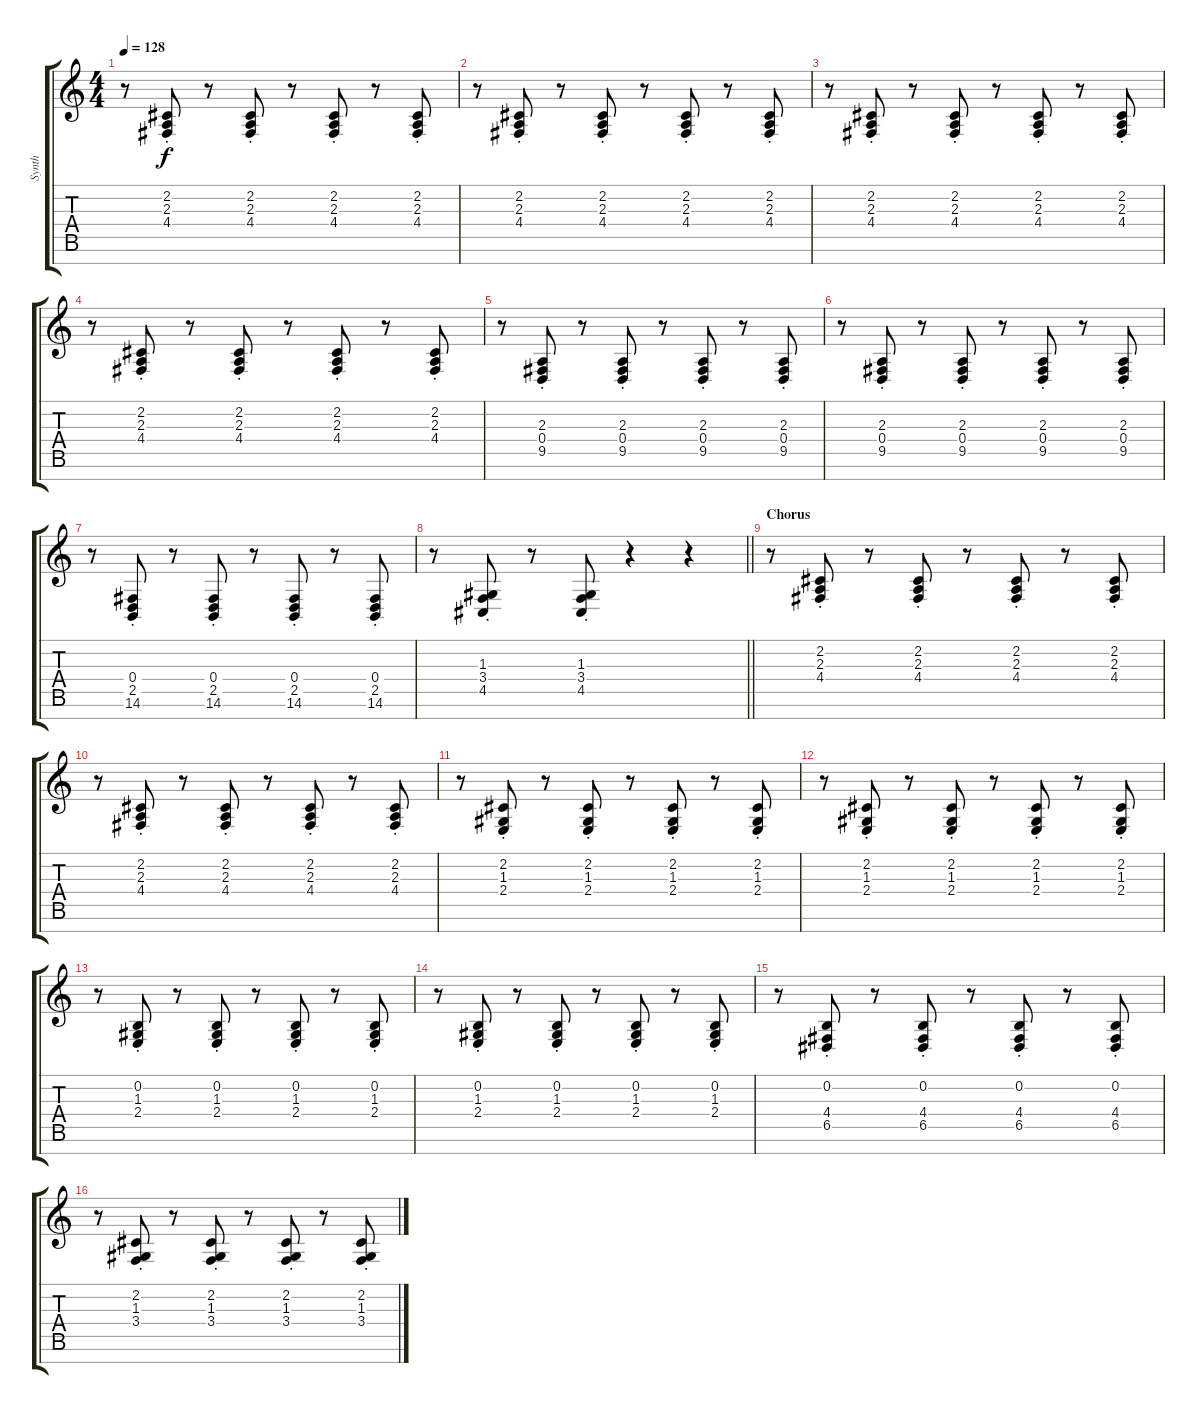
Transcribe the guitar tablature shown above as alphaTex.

\track ("Synth" "Synth") {instrument altosax}
\staff {score tabs}
\tuning (E4 B3 G3 D3 A2 E2 B1) {hide}
\ts (4 4)
\tempo 128
\clef g2
\ks c
r.8{dy f} (2.2{st} 2.3{st} 4.4{st}).8 r.8 (2.2{st} 2.3{st} 4.4{st}).8 r.8 (2.2{st} 2.3{st} 4.4{st}).8 r.8 (2.2{st} 2.3{st} 4.4{st}).8 |
r.8 (2.2{st} 2.3{st} 4.4{st}).8 r.8 (2.2{st} 2.3{st} 4.4{st}).8 r.8 (2.2{st} 2.3{st} 4.4{st}).8 r.8 (2.2{st} 2.3{st} 4.4{st}).8 |
r.8 (2.2{st} 2.3{st} 4.4{st}).8 r.8 (2.2{st} 2.3{st} 4.4{st}).8 r.8 (2.2{st} 2.3{st} 4.4{st}).8 r.8 (2.2{st} 2.3{st} 4.4{st}).8 |
r.8 (2.2{st} 2.3{st} 4.4{st}).8 r.8 (2.2{st} 2.3{st} 4.4{st}).8 r.8 (2.2{st} 2.3{st} 4.4{st}).8 r.8 (2.2{st} 2.3{st} 4.4{st}).8 |
r.8 (2.3{st} 0.4{st} 9.5{st}).8 r.8 (2.3{st} 0.4{st} 9.5{st}).8 r.8 (2.3{st} 0.4{st} 9.5{st}).8 r.8 (2.3{st} 0.4{st} 9.5{st}).8 |
r.8 (2.3{st} 0.4{st} 9.5{st}).8 r.8 (2.3{st} 0.4{st} 9.5{st}).8 r.8 (2.3{st} 0.4{st} 9.5{st}).8 r.8 (2.3{st} 0.4{st} 9.5{st}).8 |
r.8 (0.4{st} 2.5{st} 14.6{st}).8 r.8 (0.4{st} 2.5{st} 14.6{st}).8 r.8 (0.4{st} 2.5{st} 14.6{st}).8 r.8 (0.4{st} 2.5{st} 14.6{st}).8 |
\barLineRight lightlight
r.8 (1.3{st} 3.4{st} 4.5{st}).8 r.8 (1.3{st} 3.4{st} 4.5{st}).8 r.4 r.4 |
\section ("" "Chorus")
r.8 (2.2{st} 2.3{st} 4.4{st}).8 r.8 (2.2{st} 2.3{st} 4.4{st}).8 r.8 (2.2{st} 2.3{st} 4.4{st}).8 r.8 (2.2{st} 2.3{st} 4.4{st}).8 |
r.8 (2.2{st} 2.3{st} 4.4{st}).8 r.8 (2.2{st} 2.3{st} 4.4{st}).8 r.8 (2.2{st} 2.3{st} 4.4{st}).8 r.8 (2.2{st} 2.3{st} 4.4{st}).8 |
r.8 (2.2{st} 1.3{st} 2.4{st}).8 r.8 (2.2{st} 1.3{st} 2.4{st}).8 r.8 (2.2{st} 1.3{st} 2.4{st}).8 r.8 (2.2{st} 1.3{st} 2.4{st}).8 |
r.8 (2.2{st} 1.3{st} 2.4{st}).8 r.8 (2.2{st} 1.3{st} 2.4{st}).8 r.8 (2.2{st} 1.3{st} 2.4{st}).8 r.8 (2.2{st} 1.3{st} 2.4{st}).8 |
r.8 (0.2{st} 1.3{st} 2.4{st}).8 r.8 (0.2{st} 1.3{st} 2.4{st}).8 r.8 (0.2{st} 1.3{st} 2.4{st}).8 r.8 (0.2{st} 1.3{st} 2.4{st}).8 |
r.8 (0.2{st} 1.3{st} 2.4{st}).8 r.8 (0.2{st} 1.3{st} 2.4{st}).8 r.8 (0.2{st} 1.3{st} 2.4{st}).8 r.8 (0.2{st} 1.3{st} 2.4{st}).8 |
r.8 (0.2{st} 4.4{st} 6.5{st}).8 r.8 (0.2{st} 4.4{st} 6.5{st}).8 r.8 (0.2{st} 4.4{st} 6.5{st}).8 r.8 (0.2{st} 4.4{st} 6.5{st}).8 |
r.8 (2.2{st} 1.3{st} 3.4{st}).8 r.8 (2.2{st} 1.3{st} 3.4{st}).8 r.8 (2.2{st} 1.3{st} 3.4{st}).8 r.8 (2.2{st} 1.3{st} 3.4{st}).8
